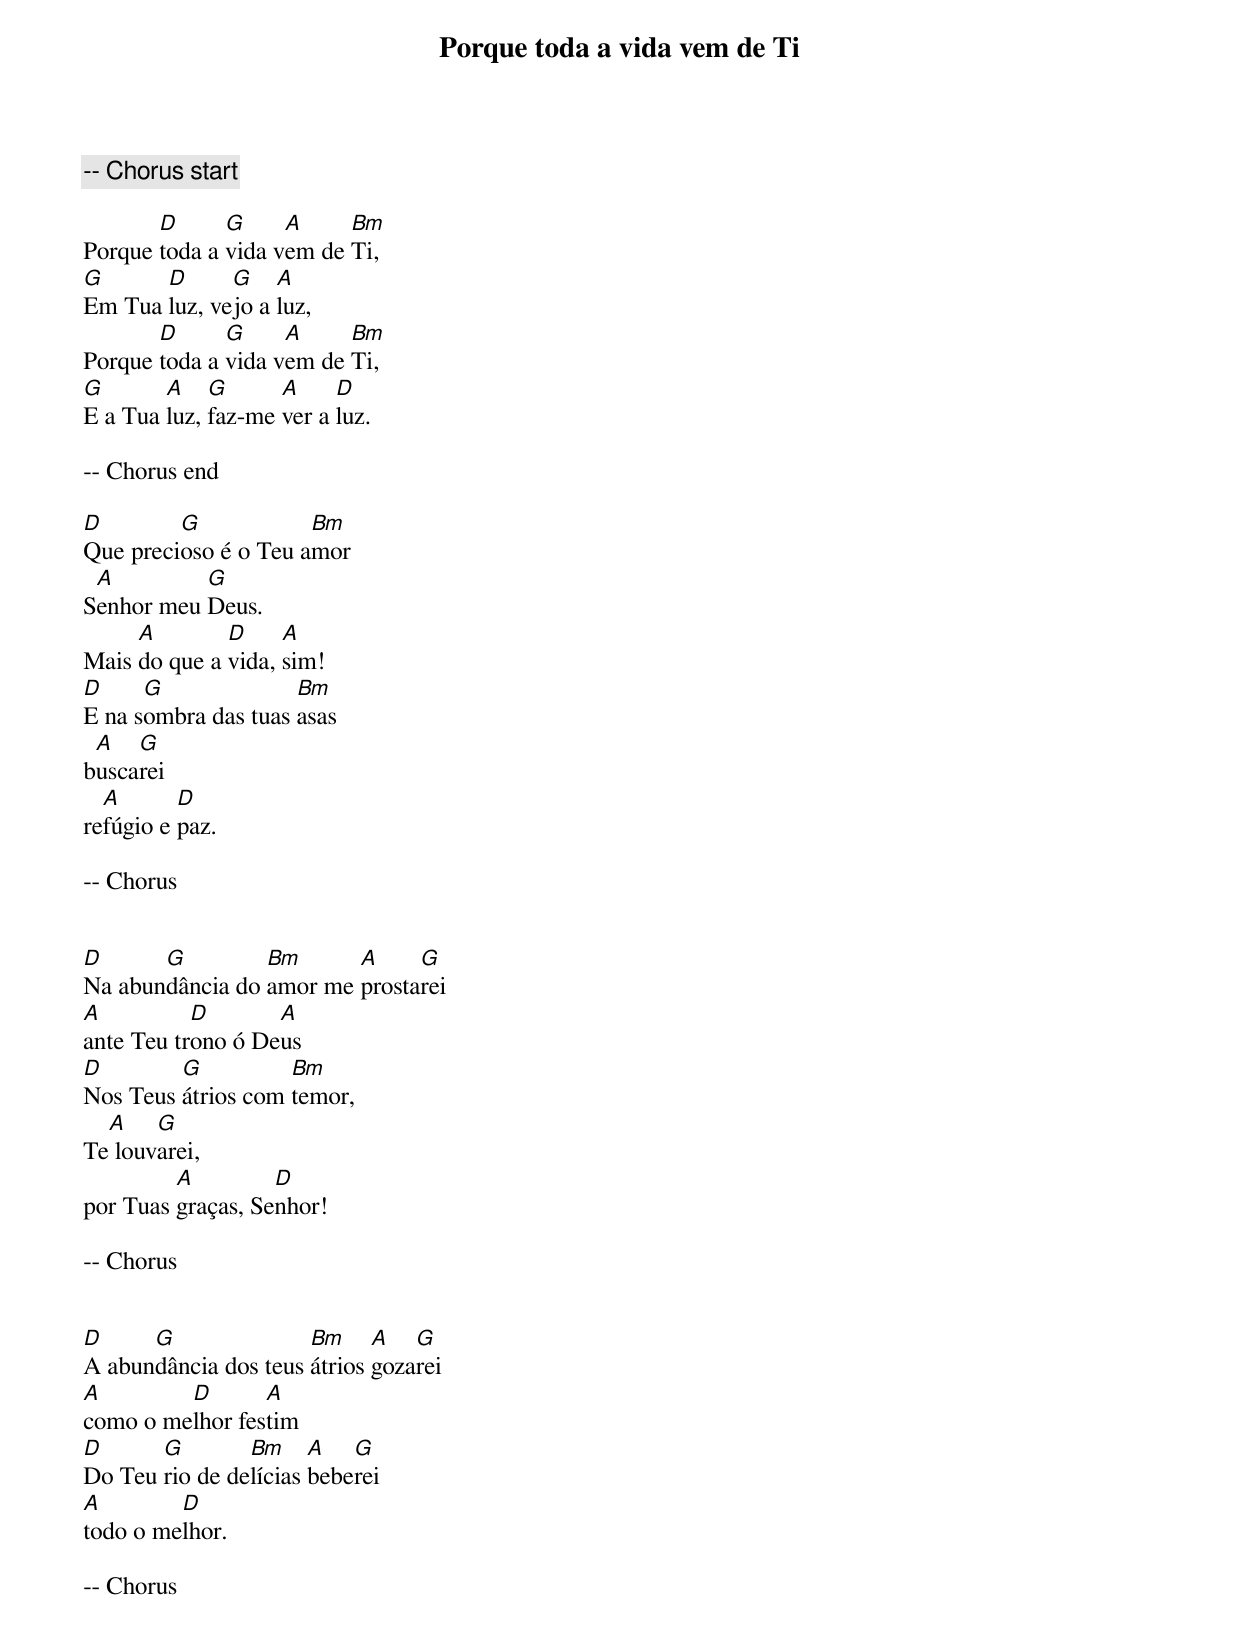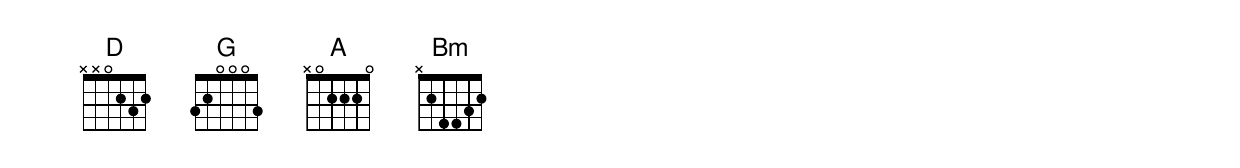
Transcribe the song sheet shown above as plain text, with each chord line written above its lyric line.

Porque toda a vida vem de Ti

-- Chorus start

       D      G     A     Bm
Porque toda a vida vem de Ti,
G      D      G    A
Em Tua luz, vejo a luz,
       D      G     A     Bm
Porque toda a vida vem de Ti,
G       A    G      A     D
E a Tua luz, faz-me ver a luz.

-- Chorus end

D        G            Bm
Que precioso é o Teu amor
 A         G
Senhor meu Deus.
     A        D     A
Mais do que a vida, sim!
D     G              Bm
E na sombra das tuas asas
 A   G
buscarei
  A       D
refúgio e paz.

-- Chorus


D      G         Bm      A     G
Na abundância do amor me prostarei
A          D       A
ante Teu trono ó Deus
D        G          Bm
Nos Teus átrios com temor,
  A    G
Te louvarei,
         A         D
por Tuas graças, Senhor!

-- Chorus


D     G               Bm     A   G
A abundância dos teus átrios gozarei
A        D       A
como o melhor festim
D      G        Bm     A   G
Do Teu rio de delícias beberei
A        D
todo o melhor.

-- Chorus
